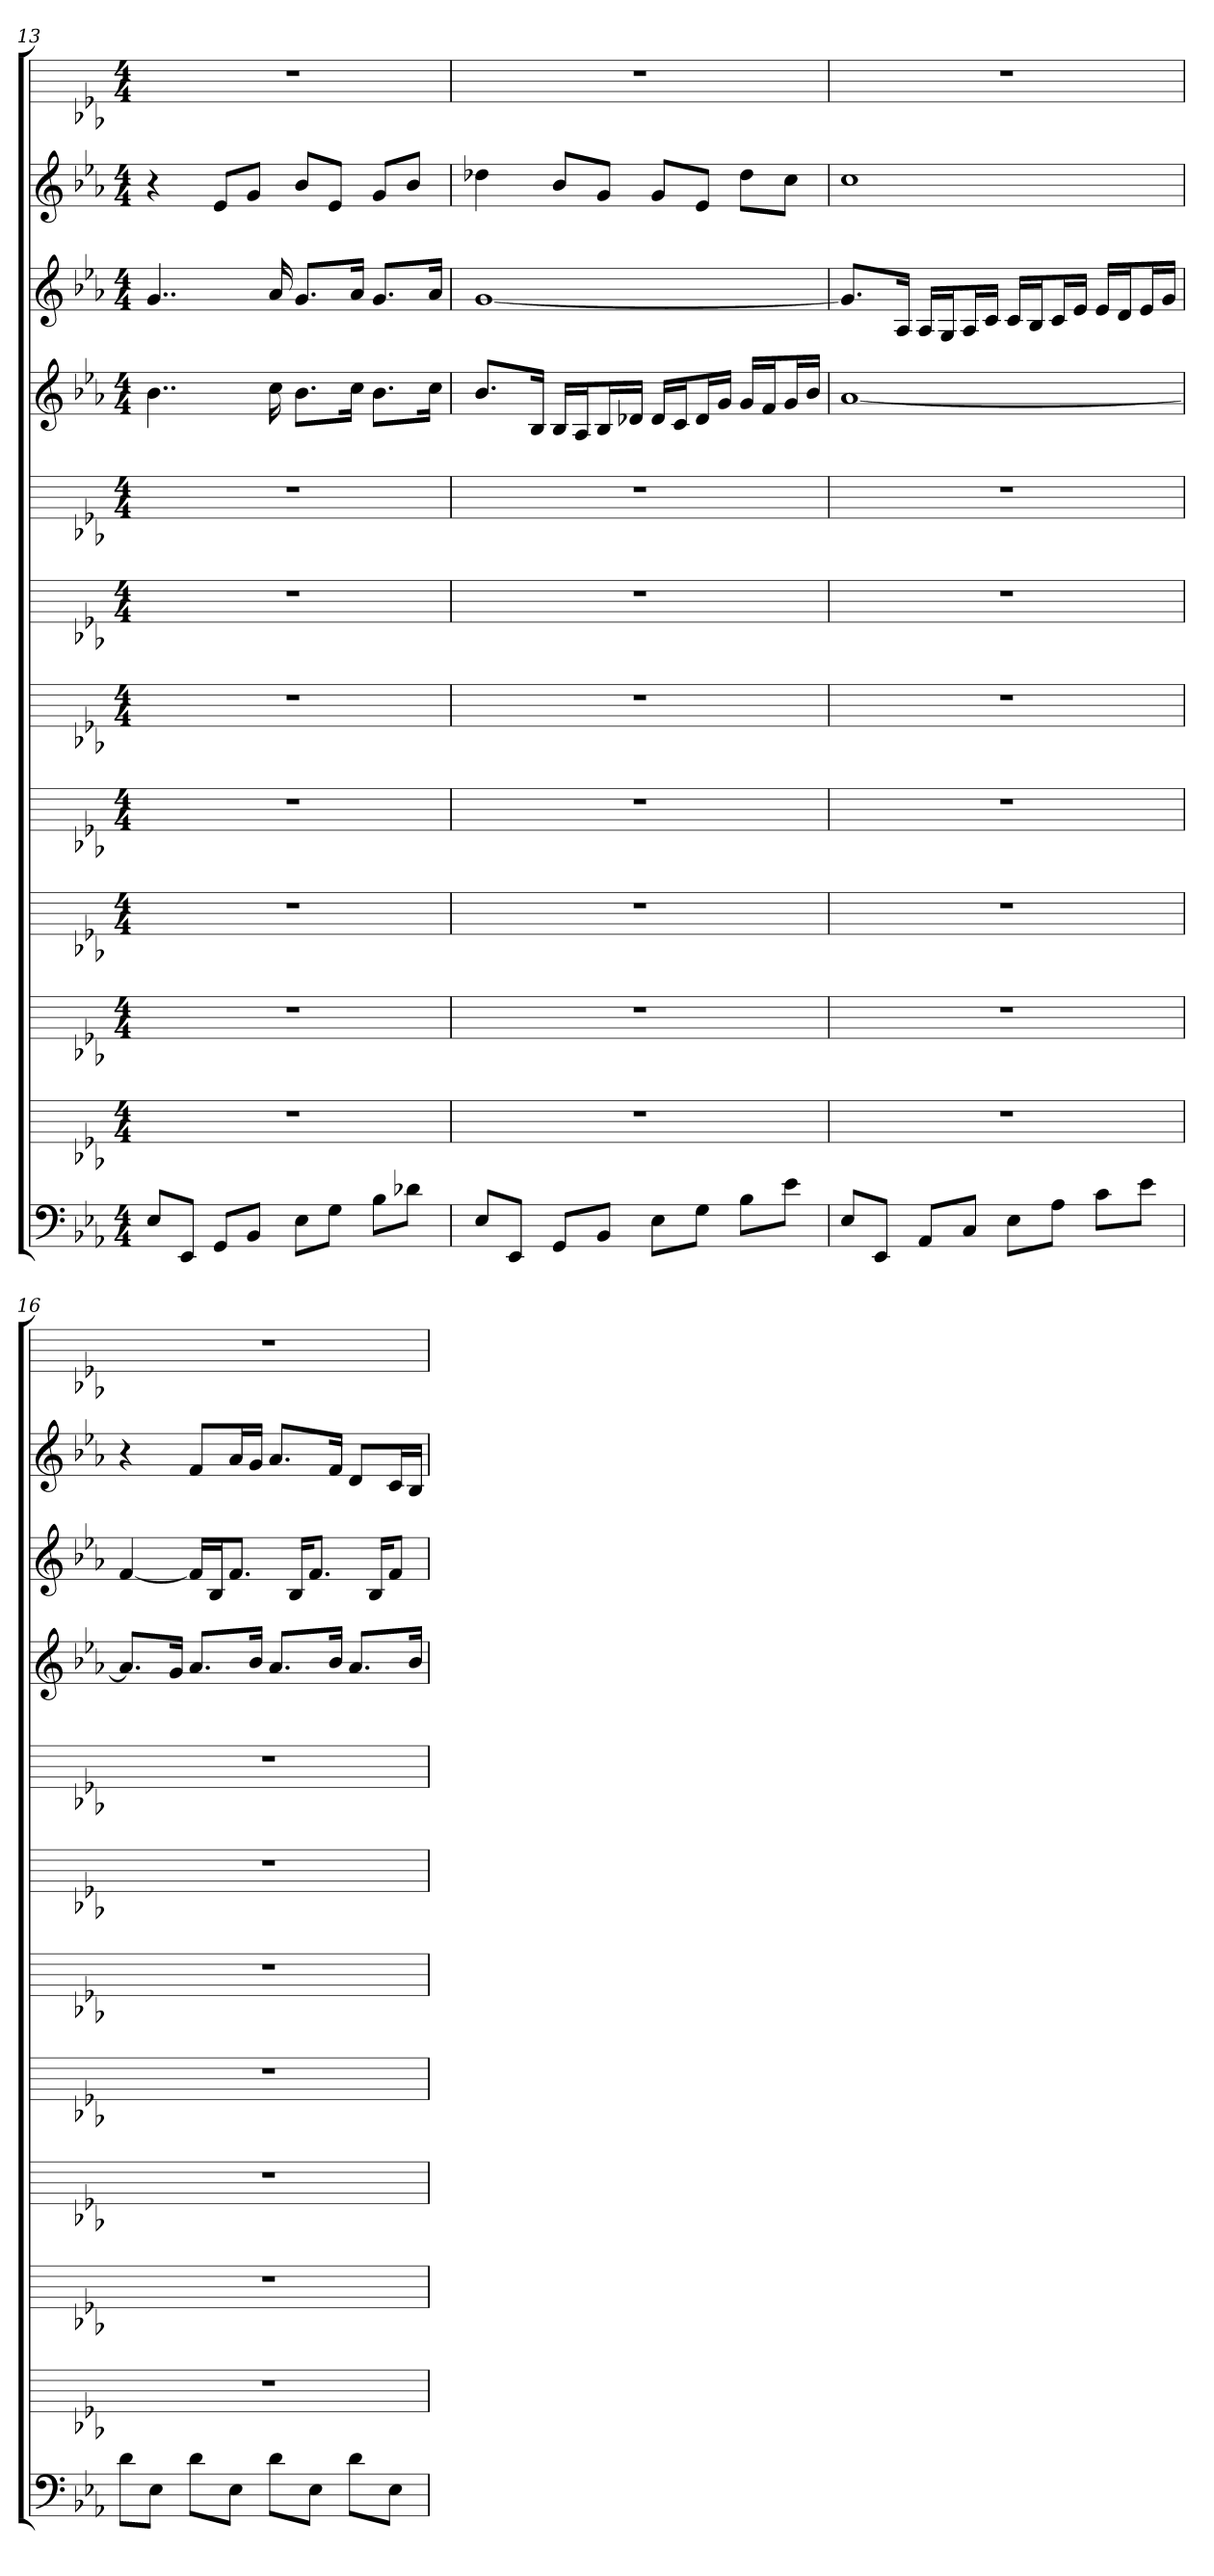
**kern	**kern	**kern	**kern	**kern	**kern	**kern	**kern	**kern	**kern	**kern	**kern
*part12	*part11	*part10	*part9	*part8	*part7	*part6	*part5	*part4	*part3	*part2	*part1
*staff12	*staff11	*staff10	*staff9	*staff8	*staff7	*staff6	*staff5	*staff4	*staff3	*staff2	*staff1
*k[b-e-a-]	*k[b-e-a-]	*k[b-e-a-]	*k[b-e-a-]	*k[b-e-a-]	*k[b-e-a-]	*k[b-e-a-]	*k[b-e-a-]	*k[b-e-a-]	*k[b-e-a-]	*k[b-e-a-]	*k[b-e-a-]
*E-:	*E-:	*E-:	*E-:	*E-:	*E-:	*E-:	*E-:	*E-:	*E-:	*E-:	*E-:
*M4/4	*M4/4	*M4/4	*M4/4	*M4/4	*M4/4	*M4/4	*M4/4	*M4/4	*M4/4	*M4/4	*M4/4
=13	=13	=13	=13	=13	=13	=13	=13	=13	=13	=13	=13
8E-L	1r	1r	1r	1r	1r	1r	1r	4..b-	4..g	4r	1r
8EE-J	.	.	.	.	.	.	.	.	.	.	.
8GGL	.	.	.	.	.	.	.	.	.	8e-L	.
8BB-J	.	.	.	.	.	.	.	.	.	8gJ	.
.	.	.	.	.	.	.	.	16cc	16a-	.	.
8E-L	.	.	.	.	.	.	.	8.b-L	8.gL	8b-L	.
8GJ	.	.	.	.	.	.	.	.	.	8e-J	.
.	.	.	.	.	.	.	.	16ccJk	16a-Jk	.	.
8B-L	.	.	.	.	.	.	.	8.b-L	8.gL	8gL	.
8d-XJ	.	.	.	.	.	.	.	.	.	8b-J	.
.	.	.	.	.	.	.	.	16ccJk	16a-Jk	.	.
=14	=14	=14	=14	=14	=14	=14	=14	=14	=14	=14	=14
8E-L	1r	1r	1r	1r	1r	1r	1r	8.b-L	[1g	4dd-X	1r
8EE-J	.	.	.	.	.	.	.	.	.	.	.
.	.	.	.	.	.	.	.	16B-Jk	.	.	.
8GGL	.	.	.	.	.	.	.	16B-LL	.	8b-L	.
.	.	.	.	.	.	.	.	16A-J	.	.	.
8BB-J	.	.	.	.	.	.	.	16B-L	.	8gJ	.
.	.	.	.	.	.	.	.	16d-XJJ	.	.	.
8E-L	.	.	.	.	.	.	.	16d-LL	.	8gL	.
.	.	.	.	.	.	.	.	16cJ	.	.	.
8GJ	.	.	.	.	.	.	.	16d-L	.	8e-J	.
.	.	.	.	.	.	.	.	16gJJ	.	.	.
8B-L	.	.	.	.	.	.	.	16gLL	.	8dd-L	.
.	.	.	.	.	.	.	.	16fJ	.	.	.
8e-J	.	.	.	.	.	.	.	16gL	.	8ccJ	.
.	.	.	.	.	.	.	.	16b-JJ	.	.	.
=15	=15	=15	=15	=15	=15	=15	=15	=15	=15	=15	=15
8E-L	1r	1r	1r	1r	1r	1r	1r	[1a-	8.gL]	1cc	1r
8EE-J	.	.	.	.	.	.	.	.	.	.	.
.	.	.	.	.	.	.	.	.	16A-Jk	.	.
8AA-L	.	.	.	.	.	.	.	.	16A-LL	.	.
.	.	.	.	.	.	.	.	.	16GJ	.	.
8CJ	.	.	.	.	.	.	.	.	16A-L	.	.
.	.	.	.	.	.	.	.	.	16cJJ	.	.
8E-L	.	.	.	.	.	.	.	.	16cLL	.	.
.	.	.	.	.	.	.	.	.	16B-J	.	.
8A-J	.	.	.	.	.	.	.	.	16cL	.	.
.	.	.	.	.	.	.	.	.	16e-JJ	.	.
8cL	.	.	.	.	.	.	.	.	16e-LL	.	.
.	.	.	.	.	.	.	.	.	16dJ	.	.
8e-J	.	.	.	.	.	.	.	.	16e-L	.	.
.	.	.	.	.	.	.	.	.	16gJJ	.	.
=16	=16	=16	=16	=16	=16	=16	=16	=16	=16	=16	=16
8dL	1r	1r	1r	1r	1r	1r	1r	8.a-L]	[4f	4r	1r
8E-J	.	.	.	.	.	.	.	.	.	.	.
.	.	.	.	.	.	.	.	16gJk	.	.	.
8dL	.	.	.	.	.	.	.	8.a-L	16fLL]	8fL	.
.	.	.	.	.	.	.	.	.	16B-J	.	.
8E-J	.	.	.	.	.	.	.	.	8.fJ	16a-L	.
.	.	.	.	.	.	.	.	16b-Jk	.	16gJJ	.
8dL	.	.	.	.	.	.	.	8.a-L	.	8.a-L	.
.	.	.	.	.	.	.	.	.	16B-KL	.	.
8E-J	.	.	.	.	.	.	.	.	8.fJ	.	.
.	.	.	.	.	.	.	.	16b-Jk	.	16fJk	.
8dL	.	.	.	.	.	.	.	8.a-L	.	8dL	.
.	.	.	.	.	.	.	.	.	16B-KL	.	.
8E-J	.	.	.	.	.	.	.	.	8fJ	16cL	.
.	.	.	.	.	.	.	.	16b-Jk	.	16B-JJ	.
=	=	=	=	=	=	=	=	=	=	=	=
*-	*-	*-	*-	*-	*-	*-	*-	*-	*-	*-	*-
